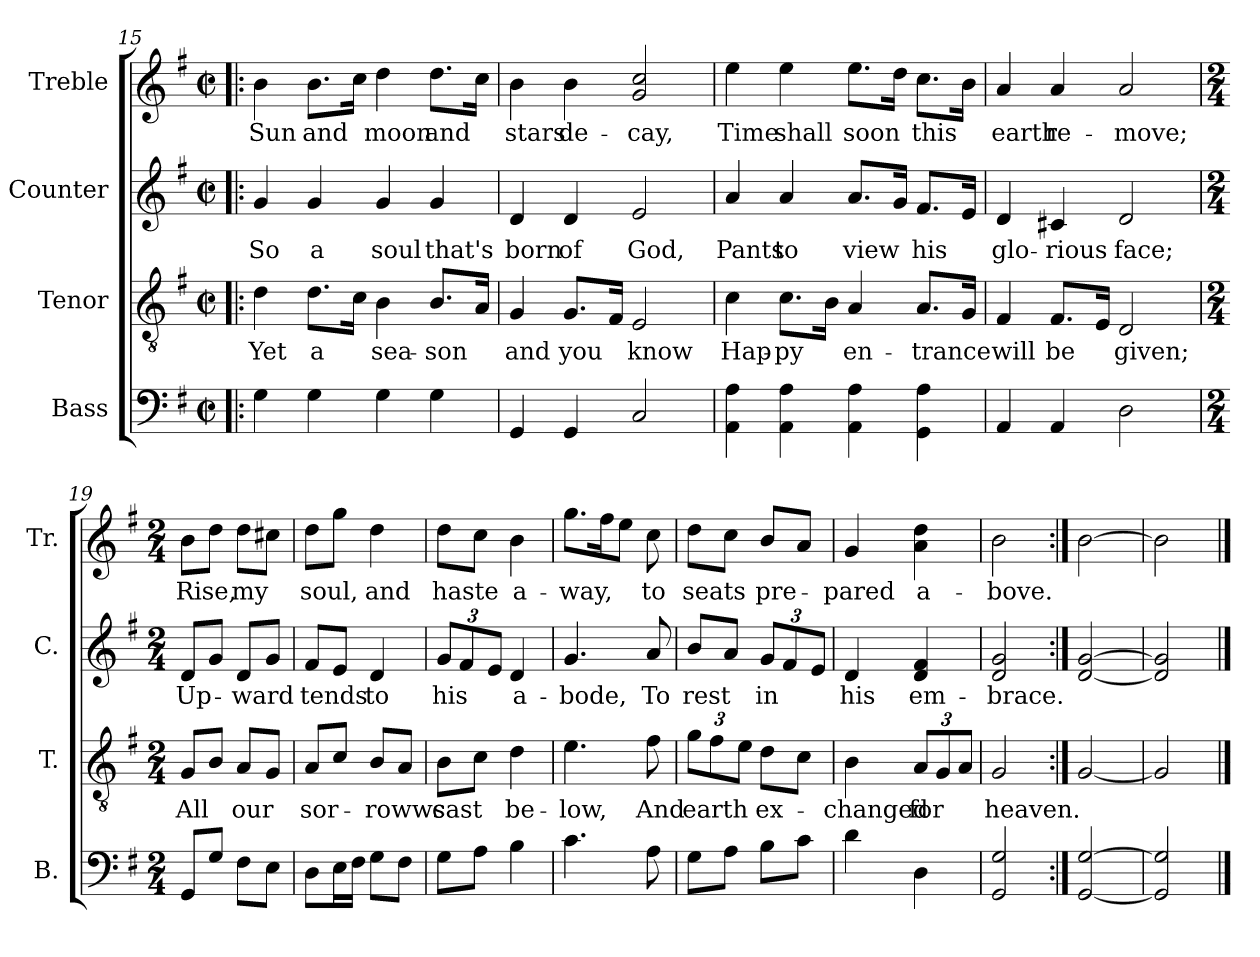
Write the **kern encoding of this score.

**kern	**kern	**text	**kern	**text	**kern	**text
*part4	*part3	*part3	*part2	*part2	*part1	*part1
*staff4	*staff3	*staff3	*staff2	*staff2	*staff1	*staff1
*I"Bass	*I"Tenor	*	*I"Counter	*	*I"Treble	*
*I'B.	*I'T.	*	*I'C.	*	*I'Tr.	*
*clefF4	*clefGv2	*	*clefG2	*	*clefG2	*
*k[f#]	*k[f#]	*	*k[f#]	*	*k[f#]	*
*M2/2	*M2/2	*	*M2/2	*	*M2/2	*
*met(c|)	*met(c|)	*	*met(c|)	*	*met(c|)	*
=15!|:	=15!|:	=15!|:	=15!|:	=15!|:	=15!|:	=15!|:
4G\	4d\	Yet	4g/	So	4b\	Sun
4G\	8.d\L	a	4g/	a	8.b\L	and
.	16c\Jk	.	.	.	16cc\Jk	.
4G\	4B\	sea-	4g/	soul	4dd\	moon
4G\	8.B/L	-son	4g/	that's	8.dd\L	and
.	16A/Jk	.	.	.	16cc\Jk	.
=16	=16	=16	=16	=16	=16	=16
4GG/	4G/	and	4d/	born	4b\	stars
4GG/	8.G/L	you	4d/	of	4b\	de-
.	16F#/Jk	.	.	.	.	.
2C/	2E/	know	2e/	God,	2g/ 2cc/	-cay,
=17	=17	=17	=17	=17	=17	=17
4AA\ 4A\	4c\	Hap-	4a/	Pants	4ee\	Time
4AA\ 4A\	8.c\L	-py	4a/	to	4ee\	shall
.	16B\Jk	.	.	.	.	.
4AA\ 4A\	4A/	en-	8.a/L	view	8.ee\L	soon
.	.	.	16g/Jk	.	16dd\Jk	.
4GG\ 4A\	8.A/L	-trance	8.f#/L	his	8.cc\L	this
.	16G/Jk	.	16e/Jk	.	16b\Jk	.
!!LO:LB:g=z
=18	=18	=18	=18	=18	=18	=18
4AA/	4F#/	will	4d/	glo-	4a/	earth
4AA/	8.F#/L	be	4c#X/	-rious	4a/	re-
.	16E/Jk	.	.	.	.	.
2D\	2D/	given;	2d/	face;	2a/	-move;
=19	=19	=19	=19	=19	=19	=19
*M2/4	*M2/4	*	*M2/4	*	*M2/4	*
8GG/L	8G/L	All	8d/L	Up-	8b\L	Rise,
8G/J	8B/J	.	8g/J	.	8dd\J	.
8F#\L	8A/L	our	8d/L	-ward	8dd\L	my
8E\J	8G/J	.	8g/J	.	8cc#X\J	.
=20	=20	=20	=20	=20	=20	=20
8D\L	8A/L	sor-	8f#/L	tends	8dd\L	soul,
16E\L	8c/J	.	8e/J	.	8gg\J	.
16F#\JJ	.	.	.	.	.	.
8G\L	8B/L	-rowws	4d/	to	4dd\	and
8F#\J	8A/J	.	.	.	.	.
=21	=21	=21	=21	=21	=21	=21
*	*	*	*Xbrackettup	*	*	*
8G\L	8B\L	cast	12g/L	his	8dd\L	haste
.	.	.	12f#/	.	.	.
8A\J	8c\J	.	.	.	8cc\J	.
.	.	.	12e/J	.	.	.
4B\	4d\	be-	4d/	a-	4b\	a-
=22	=22	=22	=22	=22	=22	=22
4.c\	4.e\	-low,	4.g/	-bode,	8.gg\L	-way,
.	.	.	.	.	16ff#\K	.
.	.	.	.	.	8ee\J	.
8A\	8f#\	And	8a/	To	8cc\	to
=23	=23	=23	=23	=23	=23	=23
*	*Xbrackettup	*	*	*	*	*
8G\L	12g\L	earth	8b/L	rest	8dd\L	seats
.	12f#\	.	.	.	.	.
8A\J	.	.	8a/J	.	8cc\J	.
.	12e\J	.	.	.	.	.
8B\L	8d\L	ex-	12g/L	in	8b/L	pre-
.	.	.	12f#/	.	.	.
8c\J	8c\J	.	.	.	8a/J	.
.	.	.	12e/J	.	.	.
=24	=24	=24	=24	=24	=24	=24
4d\	4B\	-changed	4d/	his	4g/	-pared
4D\	12A/L	for	4d/ 4f#/	em-	4a\ 4dd\	a-
.	12G/	.	.	.	.	.
.	12A/J	.	.	.	.	.
=25	=25	=25	=25	=25	=25	=25
2GG/ 2G/	2G/	heaven.	2d/ 2g/	-brace.	2b\	-bove.
=26:|!	=26:|!	=26:|!	=26:|!	=26:|!	=26:|!	=26:|!
[2GG/ [2G/	[2G/	.	[2d/ [2g/	.	[2b\	.
=27	=27	=27	=27	=27	=27	=27
2GG/] 2G/]	2G/]	.	2d/] 2g/]	.	2b\]	.
==	==	==	==	==	==	==
*-	*-	*-	*-	*-	*-	*-
